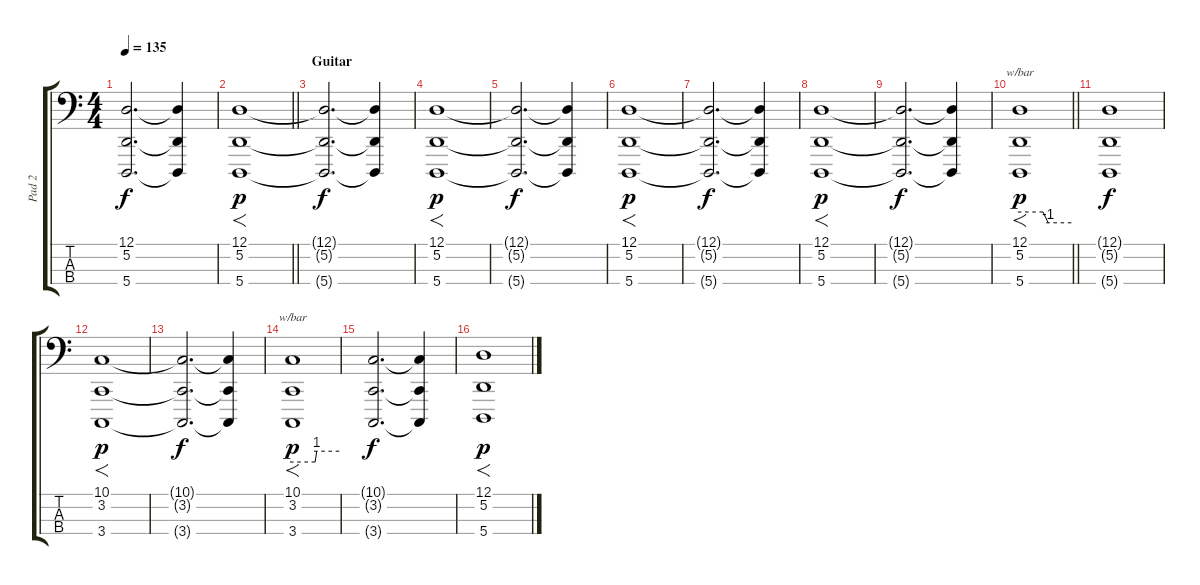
\track ("Pad 2" "Pad 2") {instrument pad7halo}
\staff {score tabs}
\tuning (D2 A1 E1 A0) {hide}
\ts (4 4)
\tempo 135
\clef f4
\ks c
(12.1{t} 5.2{t} 5.4{t}).2{d dy f} (12.1{t} 5.2{t} 5.4{t}).4{volume 0} |
\barLineRight lightlight
(12.1 5.2 5.4).1{f dy p volume 13} |
\section ("" "Guitar")
(12.1{t} 5.2{t} 5.4{t}).2{d dy f} (12.1{t} 5.2{t} 5.4{t}).4{volume 0} |
(12.1 5.2 5.4).1{f dy p volume 13} |
(12.1{t} 5.2{t} 5.4{t}).2{d dy f} (12.1{t} 5.2{t} 5.4{t}).4{volume 0} |
(12.1 5.2 5.4).1{f dy p volume 13} |
(12.1{t} 5.2{t} 5.4{t}).2{d dy f} (12.1{t} 5.2{t} 5.4{t}).4{volume 0} |
(12.1 5.2 5.4).1{f dy p volume 13} |
(12.1{t} 5.2{t} 5.4{t}).2{d dy f} (12.1{t} 5.2{t} 5.4{t}).4{volume 0} |
\barLineRight lightlight
(12.1 5.2 5.4).1{f tbe (custom default 0 0 27 0 33 -4 60 -4) dy p volume 13} |
\section ("" "")
(12.1{t} 5.2{t} 5.4{t}).1{dy f} |
(10.1 3.2 3.4).1{f dy p volume 13} |
(10.1{t} 3.2{t} 3.4{t}).2{d dy f} (10.1{t} 3.2{t} 3.4{t}).4{volume 0} |
(10.1 3.2 3.4).1{f tbe (custom default 0 0 29 0 31 4 60 4) dy p volume 13} |
(10.1{t} 3.2{t} 3.4{t}).2{d dy f} (10.1{t} 3.2{t} 3.4{t}).4{volume 0} |
(12.1 5.2 5.4).1{f dy p volume 13}
